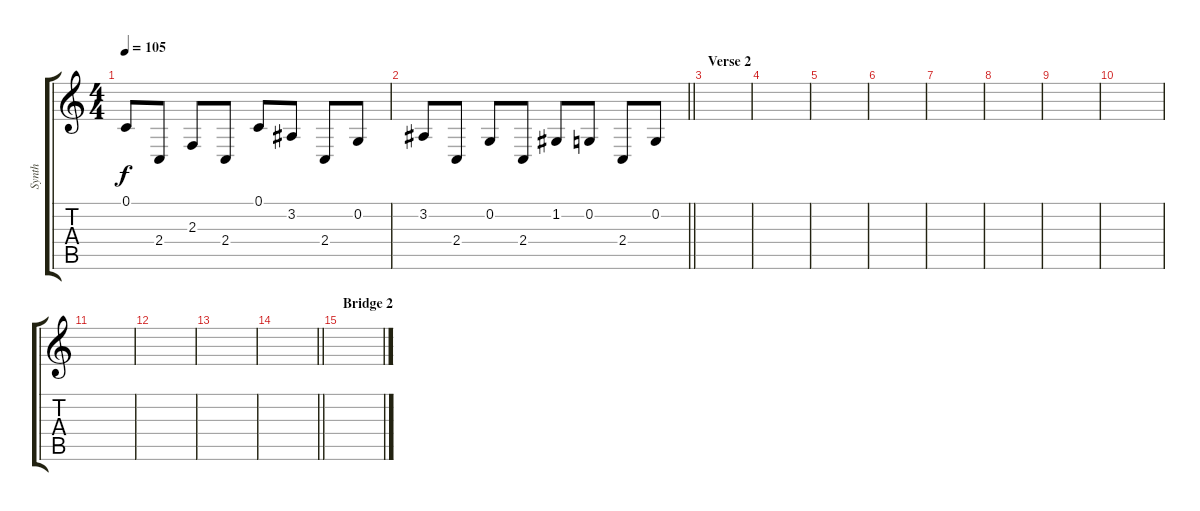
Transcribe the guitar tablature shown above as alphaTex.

\track ("Synth" "Synth") {instrument lead2sawtooth}
\staff {score tabs}
\tuning (C4 G3 Eb3 Bb2 F2 C2) {hide}
\ts (4 4)
\tempo 105
\clef g2
\ks c
0.1.8{dy f} 2.4.8 2.3.8 2.4.8 0.1.8 3.2.8 2.4.8 0.2.8 |
\barLineRight lightlight
3.2.8 2.4.8 0.2.8 2.4.8 1.2.8 0.2.8 2.4.8 0.2.8 |
\section ("" "Verse 2")
|
|
|
|
|
|
|
|
|
|
|
\barLineRight lightlight
|
\section ("" "Bridge 2")
